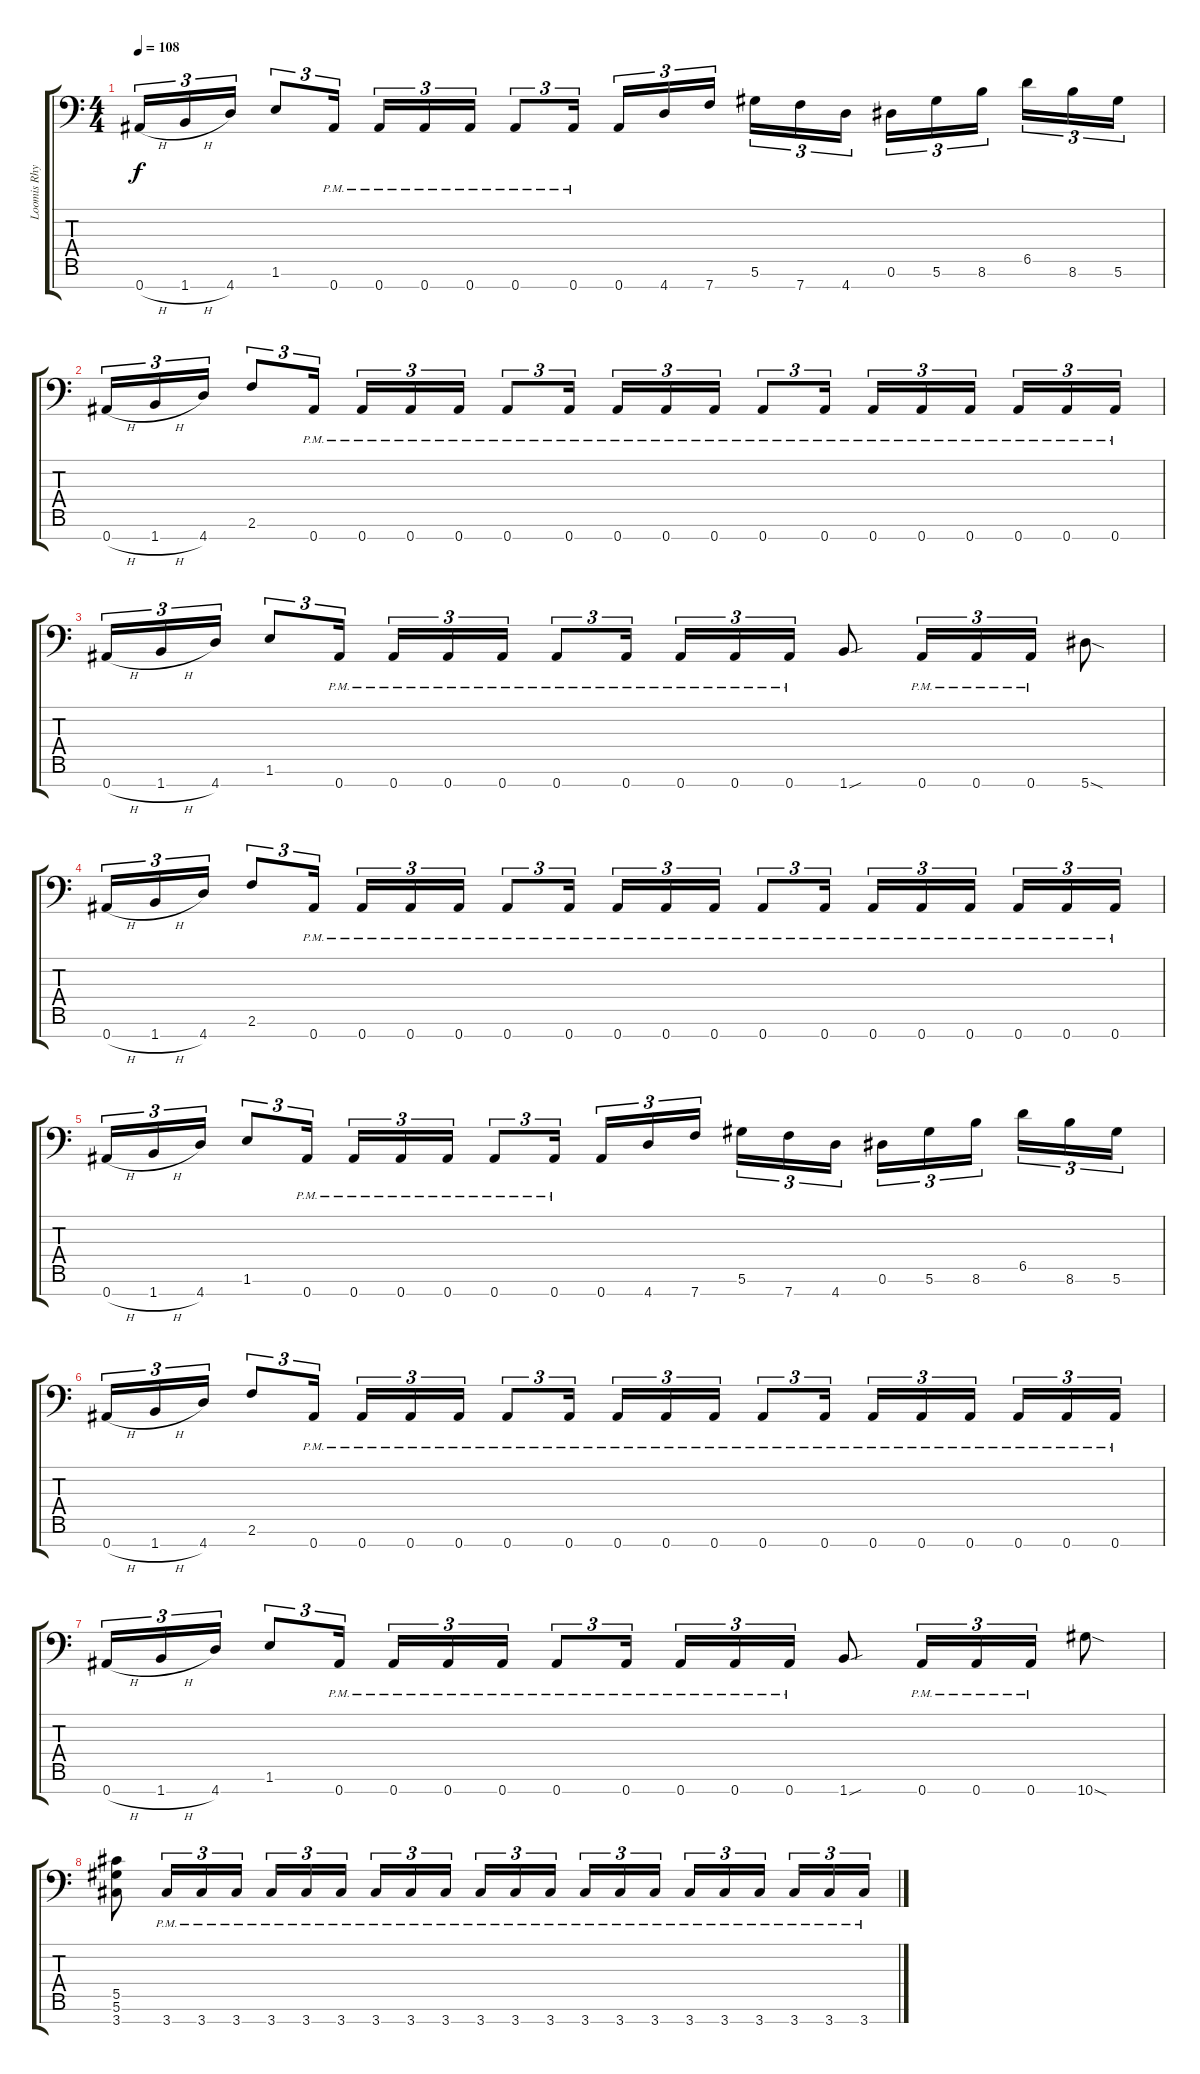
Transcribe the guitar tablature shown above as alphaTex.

\track ("Loomis Rhythm 2" "Loomis Rhy") {instrument overdrivenguitar}
\staff {score tabs}
\tuning (Eb4 Bb3 Gb3 Db3 Ab2 Eb2 Bb1) {hide}
\ts (4 4)
\tempo 108
\clef f4
\ks c
0.7{h}.16{tu (3 2) dy f} 1.7{h}.16{tu (3 2)} 4.7.16{tu (3 2)} 1.6.8{tu (3 2)} 0.7{pm}.16{tu (3 2)} 0.7{pm}.16{tu (3 2)} 0.7{pm}.16{tu (3 2)} 0.7{pm}.16{tu (3 2)} 0.7{pm}.8{tu (3 2)} 0.7{pm}.16{tu (3 2)} 0.7.16{tu (3 2)} 4.7.16{tu (3 2)} 7.7.16{tu (3 2) beam splitsecondary} 5.6.16{tu (3 2)} 7.7.16{tu (3 2)} 4.7.16{tu (3 2)} 0.6.16{tu (3 2)} 5.6.16{tu (3 2)} 8.6.16{tu (3 2) beam splitsecondary} 6.5.16{tu (3 2)} 8.6.16{tu (3 2)} 5.6.16{tu (3 2)} |
0.7{h}.16{tu (3 2)} 1.7{h}.16{tu (3 2)} 4.7.16{tu (3 2)} 2.6.8{tu (3 2)} 0.7{pm}.16{tu (3 2)} 0.7{pm}.16{tu (3 2)} 0.7{pm}.16{tu (3 2)} 0.7{pm}.16{tu (3 2)} 0.7{pm}.8{tu (3 2)} 0.7{pm}.16{tu (3 2)} 0.7{pm}.16{tu (3 2)} 0.7{pm}.16{tu (3 2)} 0.7{pm}.16{tu (3 2)} 0.7{pm}.8{tu (3 2)} 0.7{pm}.16{tu (3 2)} 0.7{pm}.16{tu (3 2)} 0.7{pm}.16{tu (3 2)} 0.7{pm}.16{tu (3 2) beam splitsecondary} 0.7{pm}.16{tu (3 2)} 0.7{pm}.16{tu (3 2)} 0.7{pm}.16{tu (3 2)} |
0.7{h}.16{tu (3 2)} 1.7{h}.16{tu (3 2)} 4.7.16{tu (3 2)} 1.6.8{tu (3 2)} 0.7{pm}.16{tu (3 2)} 0.7{pm}.16{tu (3 2)} 0.7{pm}.16{tu (3 2)} 0.7{pm}.16{tu (3 2)} 0.7{pm}.8{tu (3 2)} 0.7{pm}.16{tu (3 2)} 0.7{pm}.16{tu (3 2)} 0.7{pm}.16{tu (3 2)} 0.7{pm}.16{tu (3 2)} 1.7{sou}.8 0.7{pm}.16{tu (3 2)} 0.7{pm}.16{tu (3 2)} 0.7{pm}.16{tu (3 2)} 5.7{sod}.8 |
0.7{h}.16{tu (3 2)} 1.7{h}.16{tu (3 2)} 4.7.16{tu (3 2)} 2.6.8{tu (3 2)} 0.7{pm}.16{tu (3 2)} 0.7{pm}.16{tu (3 2)} 0.7{pm}.16{tu (3 2)} 0.7{pm}.16{tu (3 2)} 0.7{pm}.8{tu (3 2)} 0.7{pm}.16{tu (3 2)} 0.7{pm}.16{tu (3 2)} 0.7{pm}.16{tu (3 2)} 0.7{pm}.16{tu (3 2)} 0.7{pm}.8{tu (3 2)} 0.7{pm}.16{tu (3 2)} 0.7{pm}.16{tu (3 2)} 0.7{pm}.16{tu (3 2)} 0.7{pm}.16{tu (3 2) beam splitsecondary} 0.7{pm}.16{tu (3 2)} 0.7{pm}.16{tu (3 2)} 0.7{pm}.16{tu (3 2)} |
0.7{h}.16{tu (3 2)} 1.7{h}.16{tu (3 2)} 4.7.16{tu (3 2)} 1.6.8{tu (3 2)} 0.7{pm}.16{tu (3 2)} 0.7{pm}.16{tu (3 2)} 0.7{pm}.16{tu (3 2)} 0.7{pm}.16{tu (3 2)} 0.7{pm}.8{tu (3 2)} 0.7{pm}.16{tu (3 2)} 0.7.16{tu (3 2)} 4.7.16{tu (3 2)} 7.7.16{tu (3 2) beam splitsecondary} 5.6.16{tu (3 2)} 7.7.16{tu (3 2)} 4.7.16{tu (3 2)} 0.6.16{tu (3 2)} 5.6.16{tu (3 2)} 8.6.16{tu (3 2) beam splitsecondary} 6.5.16{tu (3 2)} 8.6.16{tu (3 2)} 5.6.16{tu (3 2)} |
0.7{h}.16{tu (3 2)} 1.7{h}.16{tu (3 2)} 4.7.16{tu (3 2)} 2.6.8{tu (3 2)} 0.7{pm}.16{tu (3 2)} 0.7{pm}.16{tu (3 2)} 0.7{pm}.16{tu (3 2)} 0.7{pm}.16{tu (3 2)} 0.7{pm}.8{tu (3 2)} 0.7{pm}.16{tu (3 2)} 0.7{pm}.16{tu (3 2)} 0.7{pm}.16{tu (3 2)} 0.7{pm}.16{tu (3 2)} 0.7{pm}.8{tu (3 2)} 0.7{pm}.16{tu (3 2)} 0.7{pm}.16{tu (3 2)} 0.7{pm}.16{tu (3 2)} 0.7{pm}.16{tu (3 2) beam splitsecondary} 0.7{pm}.16{tu (3 2)} 0.7{pm}.16{tu (3 2)} 0.7{pm}.16{tu (3 2)} |
0.7{h}.16{tu (3 2)} 1.7{h}.16{tu (3 2)} 4.7.16{tu (3 2)} 1.6.8{tu (3 2)} 0.7{pm}.16{tu (3 2)} 0.7{pm}.16{tu (3 2)} 0.7{pm}.16{tu (3 2)} 0.7{pm}.16{tu (3 2)} 0.7{pm}.8{tu (3 2)} 0.7{pm}.16{tu (3 2)} 0.7{pm}.16{tu (3 2)} 0.7{pm}.16{tu (3 2)} 0.7{pm}.16{tu (3 2)} 1.7{sou}.8 0.7{pm}.16{tu (3 2)} 0.7{pm}.16{tu (3 2)} 0.7{pm}.16{tu (3 2)} 10.7{sod}.8 |
(5.5 5.6 3.7).8 3.7{pm}.16{tu (3 2)} 3.7{pm}.16{tu (3 2)} 3.7{pm}.16{tu (3 2)} 3.7{pm}.16{tu (3 2)} 3.7{pm}.16{tu (3 2)} 3.7{pm}.16{tu (3 2) beam splitsecondary} 3.7{pm}.16{tu (3 2)} 3.7{pm}.16{tu (3 2)} 3.7{pm}.16{tu (3 2)} 3.7{pm}.16{tu (3 2)} 3.7{pm}.16{tu (3 2)} 3.7{pm}.16{tu (3 2) beam splitsecondary} 3.7{pm}.16{tu (3 2)} 3.7{pm}.16{tu (3 2)} 3.7{pm}.16{tu (3 2)} 3.7{pm}.16{tu (3 2)} 3.7{pm}.16{tu (3 2)} 3.7{pm}.16{tu (3 2) beam splitsecondary} 3.7{pm}.16{tu (3 2)} 3.7{pm}.16{tu (3 2)} 3.7{pm}.16{tu (3 2)}
